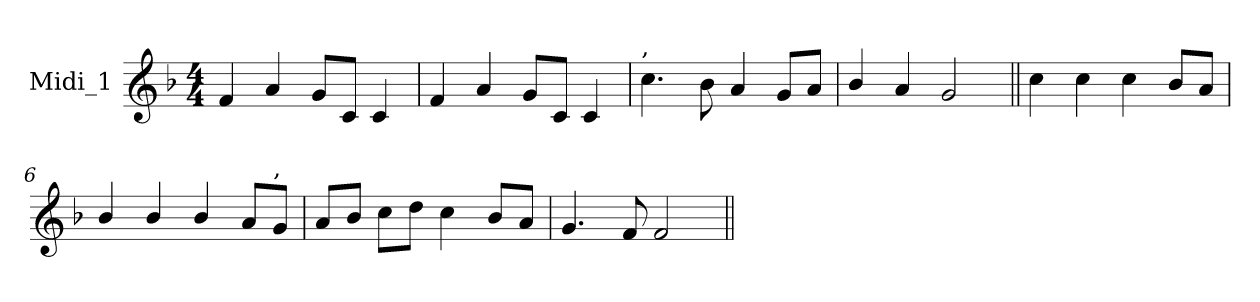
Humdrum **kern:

**kern
*part1
*staff1
*I"Midi_1
*clefG2
*k[b-]
*F:
*M4/4
=1
4f
4a
8gL
8cJ
4c
=2
4f
4a
8gL
8cJ
4c
=3
!LO:TX:a:t=,
4.cc
8b-
4a
8gL
8aJ
=4
4b-/
4a
2g
!!LO:LB:g=z
=5||
4cc
4cc
4cc
8b-L
8aJ
=6
4b-/
4b-/
4b-/
8aL
!LO:TX:a:t=,
8gJ
=7
8aL
8b-J
8ccL
8ddJ
4cc
8b-L
8aJ
=8
4.g
8f
2f
=||
*-
